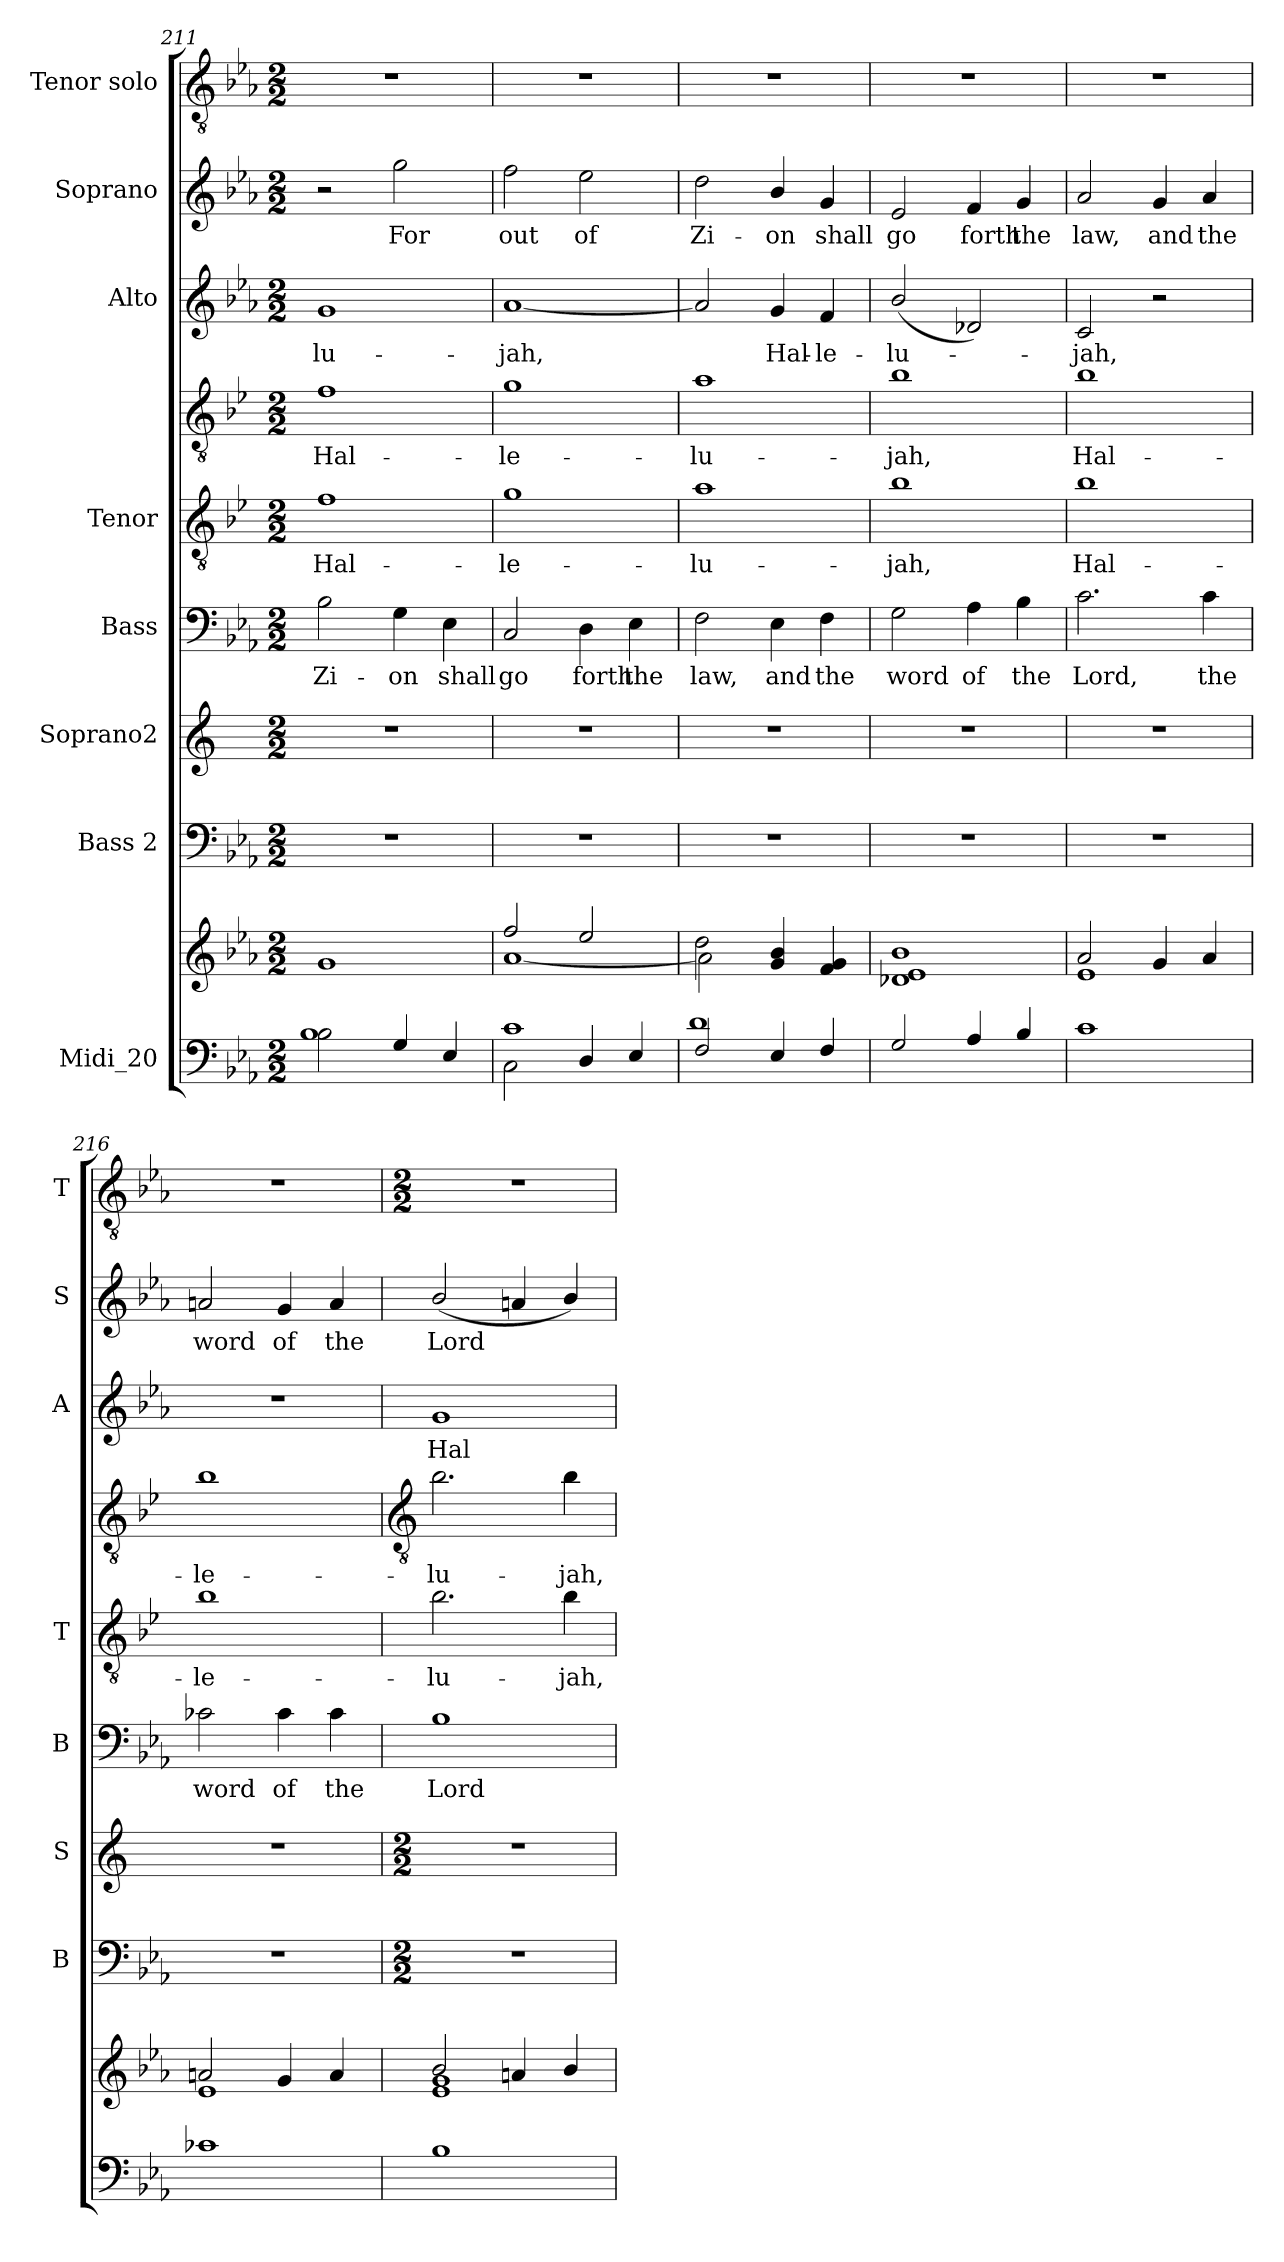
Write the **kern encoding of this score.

**kern	**kern	**kern	**kern	**kern	**text	**kern	**text	**kern	**text	**kern	**text	**kern	**text	**kern
*part8	*part8	*part7	*part6	*part5	*part5	*part4	*part4	*part4	*part4	*part3	*part3	*part2	*part2	*part1
*staff10	*staff9	*staff8	*staff7	*staff6	*staff6	*staff5	*staff5	*staff4	*staff4	*staff3	*staff3	*staff2	*staff2	*staff1
*I"Midi_20	*	*I"Bass 2	*I"Soprano2	*I"Bass	*	*I"Tenor	*	*	*	*I"Alto	*	*I"Soprano	*	*I"Tenor solo
*	*	*I'B	*I'S	*I'B	*	*I'T	*	*	*	*I'A	*	*I'S	*	*I'T
*clefF4	*clefG2	*clefF4	*clefG2	*clefF4	*	*clefGv2	*	*clefGv2	*	*clefG2	*	*clefG2	*	*clefGv2
*	*	*	*	*	*	*ITrd4c7	*	*ITrd4c7	*	*	*	*	*	*
*k[b-e-a-]	*k[b-e-a-]	*k[b-e-a-]	*k[]	*k[b-e-a-]	*	*k[b-e-a-]	*	*k[b-e-a-]	*	*k[b-e-a-]	*	*k[b-e-a-]	*	*k[b-e-a-]
*E-:	*E-:	*E-:	*C:	*E-:	*	*E-:	*	*E-:	*	*E-:	*	*E-:	*	*E-:
*M2/2	*M2/2	*M2/2	*M2/2	*M2/2	*	*M2/2	*	*M2/2	*	*M2/2	*	*M2/2	*	*M2/2
=211	=211	=211	=211	=211	=211	=211	=211	=211	=211	=211	=211	=211	=211	=211
*^	*^	*	*	*	*	*	*	*	*	*	*	*	*	*
!	!	!	!	!	!	!	!LO:LY:b	!	!LO:LY:b	!	!LO:LY:b	!	!LO:LY:b	!	!	!
2B-\	1B-\	1g/	1ryy	1r	1r	2B-\	Zi-	1B-	Hal-	1B-	Hal-	1g	-lu-	2r	.	1r
!	!	!	!	!	!	!	!LO:LY:b	!	!	!	!	!	!	!	!LO:LY:b	!
4G/	.	.	.	.	.	4G	-on	.	.	.	.	.	.	2gg	For	.
!	!	!	!	!	!	!	!LO:LY:b	!	!	!	!	!	!	!	!	!
4E-/	.	.	.	.	.	4E-	shall	.	.	.	.	.	.	.	.	.
=212	=212	=212	=212	=212	=212	=212	=212	=212	=212	=212	=212	=212	=212	=212	=212	=212
!	!	!	!	!	!	!	!LO:LY:b	!	!LO:LY:b	!	!LO:LY:b	!	!LO:LY:b	!	!LO:LY:b	!
2C\	1c\	2ff/	[1a-\	1r	1r	2C	go	1c	-le-	1c	-le-	[1a-	-jah,	2ff	out	1r
!	!	!	!	!	!	!	!LO:LY:b	!	!	!	!	!	!	!	!LO:LY:b	!
4D/	.	2ee-/	.	.	.	4D	forth	.	.	.	.	.	.	2ee-	of	.
!	!	!	!	!	!	!	!LO:LY:b	!	!	!	!	!	!	!	!	!
4E-/	.	.	.	.	.	4E-	the	.	.	.	.	.	.	.	.	.
=213	=213	=213	=213	=213	=213	=213	=213	=213	=213	=213	=213	=213	=213	=213	=213	=213
!	!	!	!	!	!	!	!LO:LY:b	!	!LO:LY:b	!	!LO:LY:b	!	!	!	!LO:LY:b	!
2F/	1d\	2dd\	2a-\]	1r	1r	2F	law,	1d	-lu-	1d	-lu-	2a-]	.	2dd	Zi-	1r
!	!	!	!	!	!	!	!LO:LY:b	!	!	!	!	!	!LO:LY:b	!	!LO:LY:b	!
4E-/	.	4g/ 4b-/	2ryy	.	.	4E-	and	.	.	.	.	4g	Hal-	4b-/	-on	.
!	!	!	!	!	!	!	!LO:LY:b	!	!	!	!	!	!LO:LY:b	!	!LO:LY:b	!
4F/	.	4f/ 4g/	.	.	.	4F	the	.	.	.	.	4f	-le-	4g	shall	.
=214	=214	=214	=214	=214	=214	=214	=214	=214	=214	=214	=214	=214	=214	=214	=214	=214
!	!	!	!	!	!	!	!LO:LY:b	!	!LO:LY:b	!	!LO:LY:b	!	!LO:LY:b	!	!LO:LY:b	!
2G/	1ryy	1d-X/ 1e-/ 1b-/	1ryy	1r	1r	2G	word	1e-	-jah,	1e-	-jah,	(<2b-/	-lu-	2e-	go	1r
!	!	!	!	!	!	!	!LO:LY:b	!	!	!	!	!	!	!	!LO:LY:b	!
4A-/	.	.	.	.	.	4A-	of	.	.	.	.	2d-X)	.	4f	forth	.
!	!	!	!	!	!	!	!LO:LY:b	!	!	!	!	!	!	!	!LO:LY:b	!
4B-/	.	.	.	.	.	4B-	the	.	.	.	.	.	.	4g	the	.
=215	=215	=215	=215	=215	=215	=215	=215	=215	=215	=215	=215	=215	=215	=215	=215	=215
!	!	!	!	!	!	!	!LO:LY:b	!	!LO:LY:b	!	!LO:LY:b	!	!LO:LY:b	!	!LO:LY:b	!
1c/	1ryy	2a-/	1e-\	1r	1r	2.c	Lord,	1e-	Hal-	1e-	Hal-	2c	jah,	2a-	law,	1r
!	!	!	!	!	!	!	!	!	!	!	!	!	!	!	!LO:LY:b	!
.	.	4g/	.	.	.	.	.	.	.	.	.	2r	.	4g	and	.
!	!	!	!	!	!	!	!LO:LY:b	!	!	!	!	!	!	!	!LO:LY:b	!
.	.	4a-/	.	.	.	4c	the	.	.	.	.	.	.	4a-	the	.
=216	=216	=216	=216	=216	=216	=216	=216	=216	=216	=216	=216	=216	=216	=216	=216	=216
!	!	!	!	!	!	!	!LO:LY:b	!	!LO:LY:b	!	!LO:LY:b	!	!	!	!LO:LY:b	!
1c-X/	1ryy	2an/	1e-\	1r	1r	2c-X	word	1e-	-le-	1e-	-le-	1r	.	2an	word	1r
!	!	!	!	!	!	!	!LO:LY:b	!	!	!	!	!	!	!	!LO:LY:b	!
.	.	4g/	.	.	.	4c-	of	.	.	.	.	.	.	4g	of	.
!	!	!	!	!	!	!	!LO:LY:b	!	!	!	!	!	!	!	!LO:LY:b	!
.	.	4a/	.	.	.	4c-	the	.	.	.	.	.	.	4a	the	.
!!LO:LB:g=z
=217	=217	=217	=217	=217	=217	=217	=217	=217	=217	=217	=217	=217	=217	=217	=217	=217
*	*	*	*	*	*	*	*	*	*	*clefGv2	*	*	*	*	*	*
*	*	*	*	*M2/2	*M2/2	*	*	*	*	*	*	*	*	*	*	*M2/2
!	!	!	!	!	!	!	!LO:LY:b	!	!LO:LY:b	!	!LO:LY:b	!	!LO:LY:b	!	!LO:LY:b	!
1B-/	1ryy	2b-/	1e-\ 1g\	1r	1r	1B-	Lord	2.e-	-lu-	2.e-	-lu-	1g	Hal-	(<2b-/	Lord	1r
.	.	4an/	.	.	.	.	.	.	.	.	.	.	.	4an	.	.
!	!	!	!	!	!	!	!	!	!LO:LY:b	!	!LO:LY:b	!	!	!	!	!
.	.	4b-/	.	.	.	.	.	4e-	-jah,	4e-	-jah,	.	.	4b-/)	.	.
*v	*v	*	*	*	*	*	*	*	*	*	*	*	*	*	*	*
*	*v	*v	*	*	*	*	*	*	*	*	*	*	*	*	*
=	=	=	=	=	=	=	=	=	=	=	=	=	=	=
*-	*-	*-	*-	*-	*-	*-	*-	*-	*-	*-	*-	*-	*-	*-
